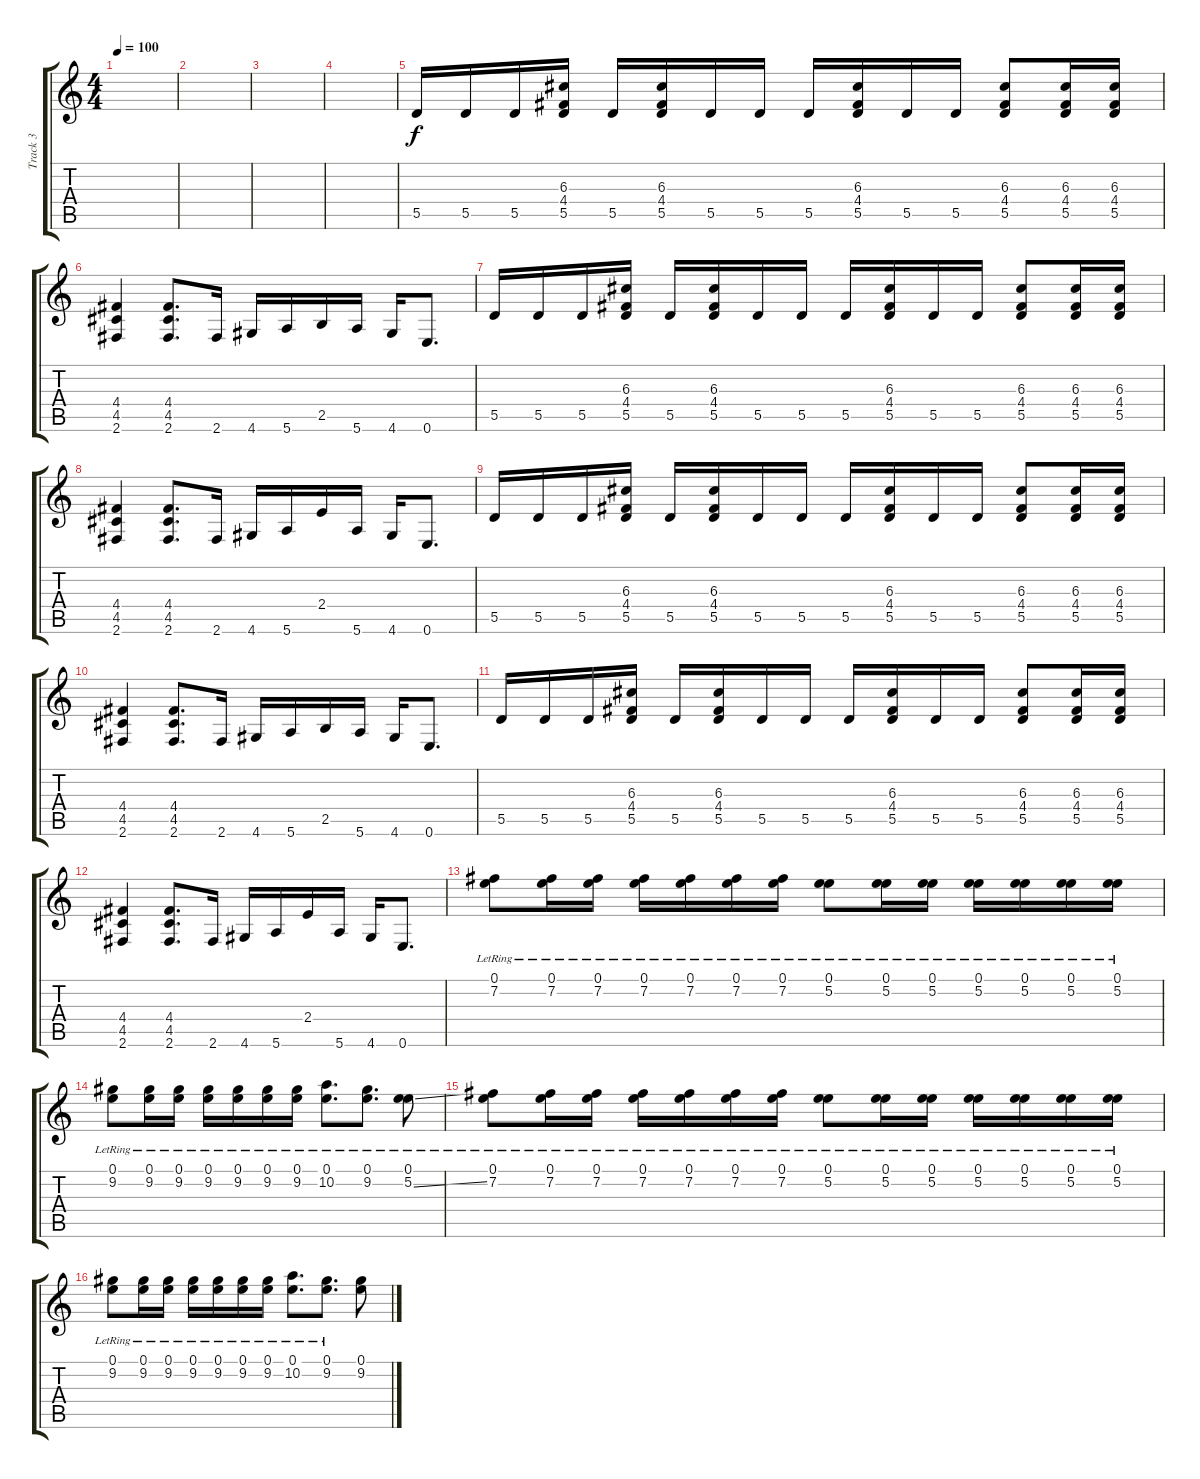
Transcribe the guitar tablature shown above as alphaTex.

\track ("Track 3" "Track 3") {instrument distortionguitar}
\staff {score tabs}
\tuning (E4 B3 G3 D3 A2 E2) {hide}
\ts (4 4)
\tempo 100
\clef g2
\ks c
|
|
|
|
5.5.16 5.5.16 5.5.16 (6.3 4.4 5.5).16 5.5.16 (6.3 4.4 5.5).16 5.5.16 5.5.16 5.5.16 (6.3 4.4 5.5).16 5.5.16 5.5.16 (6.3 4.4 5.5).8 (6.3 4.4 5.5).16 (6.3 4.4 5.5).16 |
(4.4 4.5 2.6).4 (4.4 4.5 2.6).8{d} 2.6.16 4.6.16 5.6.16 2.5.16 5.6.16 4.6.16 0.6.8{d} |
5.5.16 5.5.16 5.5.16 (6.3 4.4 5.5).16 5.5.16 (6.3 4.4 5.5).16 5.5.16 5.5.16 5.5.16 (6.3 4.4 5.5).16 5.5.16 5.5.16 (6.3 4.4 5.5).8 (6.3 4.4 5.5).16 (6.3 4.4 5.5).16 |
(4.4 4.5 2.6).4 (4.4 4.5 2.6).8{d} 2.6.16 4.6.16 5.6.16 2.4.16 5.6.16 4.6.16 0.6.8{d} |
5.5.16 5.5.16 5.5.16 (6.3 4.4 5.5).16 5.5.16 (6.3 4.4 5.5).16 5.5.16 5.5.16 5.5.16 (6.3 4.4 5.5).16 5.5.16 5.5.16 (6.3 4.4 5.5).8 (6.3 4.4 5.5).16 (6.3 4.4 5.5).16 |
(4.4 4.5 2.6).4 (4.4 4.5 2.6).8{d} 2.6.16 4.6.16 5.6.16 2.5.16 5.6.16 4.6.16 0.6.8{d} |
5.5.16 5.5.16 5.5.16 (6.3 4.4 5.5).16 5.5.16 (6.3 4.4 5.5).16 5.5.16 5.5.16 5.5.16 (6.3 4.4 5.5).16 5.5.16 5.5.16 (6.3 4.4 5.5).8 (6.3 4.4 5.5).16 (6.3 4.4 5.5).16 |
(4.4 4.5 2.6).4 (4.4 4.5 2.6).8{d} 2.6.16 4.6.16 5.6.16 2.4.16 5.6.16 4.6.16 0.6.8{d} |
(0.1{lr} 7.2).8 (0.1{lr} 7.2).16 (0.1{lr} 7.2{lr}).16 (0.1{lr} 7.2{lr}).16 (0.1{lr} 7.2{lr}).16 (0.1{lr} 7.2{lr}).16 (0.1{lr} 7.2{lr}).16 (0.1{lr} 5.2{lr}).8 (0.1{lr} 5.2{lr}).16 (0.1{lr} 5.2{lr}).16 (0.1{lr} 5.2{lr}).16 (0.1{lr} 5.2{lr}).16 (0.1{lr} 5.2{lr}).16 (0.1{lr} 5.2{lr}).16 |
(0.1{lr} 9.2{lr}).8 (0.1{lr} 9.2{lr}).16 (0.1{lr} 9.2{lr}).16 (0.1{lr} 9.2{lr}).16 (0.1{lr} 9.2{lr}).16 (0.1{lr} 9.2{lr}).16 (0.1{lr} 9.2{lr}).16 (0.1{lr} 10.2{lr}).8{d} (0.1{lr} 9.2{lr}).8{d} (0.1{lr} 5.2{ss lr}).8 |
(0.1{lr} 7.2).8 (0.1{lr} 7.2).16 (0.1{lr} 7.2{lr}).16 (0.1{lr} 7.2{lr}).16 (0.1{lr} 7.2{lr}).16 (0.1{lr} 7.2{lr}).16 (0.1{lr} 7.2{lr}).16 (0.1{lr} 5.2{lr}).8 (0.1{lr} 5.2{lr}).16 (0.1{lr} 5.2{lr}).16 (0.1{lr} 5.2{lr}).16 (0.1{lr} 5.2{lr}).16 (0.1{lr} 5.2{lr}).16 (0.1{lr} 5.2{lr}).16 |
(0.1{lr} 9.2{lr}).8 (0.1{lr} 9.2{lr}).16 (0.1{lr} 9.2{lr}).16 (0.1{lr} 9.2{lr}).16 (0.1{lr} 9.2{lr}).16 (0.1{lr} 9.2{lr}).16 (0.1{lr} 9.2{lr}).16 (0.1{lr} 10.2{lr}).8{d} (0.1{lr} 9.2{lr}).8{d} (0.1 9.2).8
